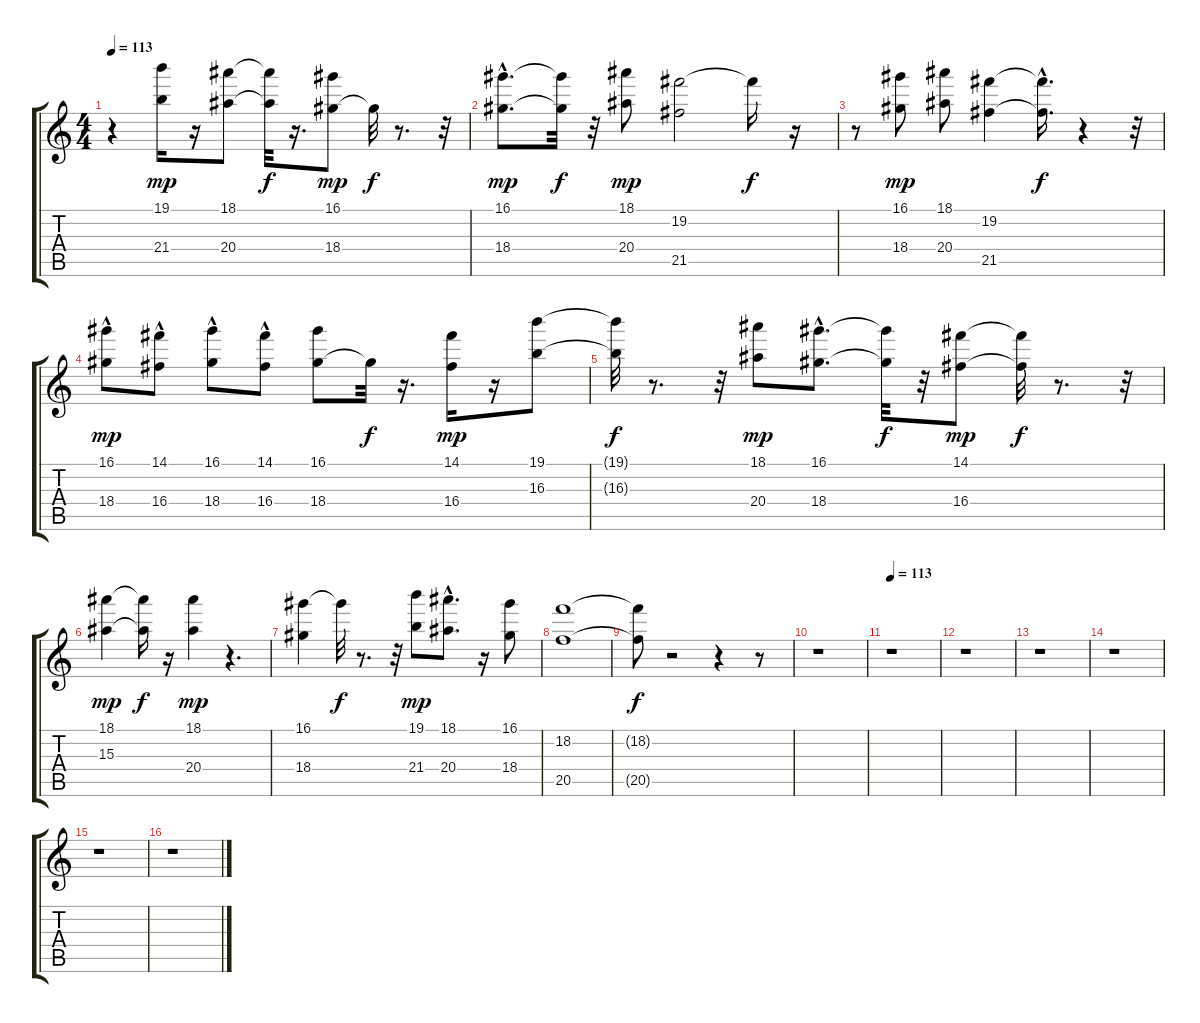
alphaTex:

\track "" {instrument electricbassfinger}
\staff {score tabs}
\tuning (E4 B3 G3 D3 A2 E2) {hide}
\ts (4 4)
\tempo 113
\clef g2
\ks c
r.4{dy mp} (19.1 21.4).16 r.16 (18.1 20.4).8 (18.1{t} 20.4{t}).32{dy f} r.16{d} (16.1 18.4).8{dy mp} 18.4{t}.32{dy f} r.8{d} r.32 |
(16.1{hac} 18.4{hac}).8{d dy mp} (16.1{t} 18.4{t}).32{dy f} r.32 (18.1 20.4).8{dy mp} (19.2 21.5).2 19.2{t}.16{dy f} r.16 |
r.8 (16.1 18.4).8{dy mp} (18.1 20.4).8 (19.2 21.5).4 (19.2{hac t} 21.5{t}).16{d dy f} r.4 r.32 |
(16.1{hac} 18.4).8{dy mp} (14.1{hac} 16.4).8 (16.1 18.4{hac}).8 (14.1{hac} 16.4).8 (16.1 18.4).8 18.4{t}.32{dy f} r.16{d} (14.1 16.4).16{dy mp} r.16 (19.1 16.3).8 |
(19.1{t} 16.3{t}).32{dy f} r.8{d} r.32 (18.1 20.4).8{dy mp} (16.1{hac} 18.4{hac}).8{d} (16.1{t} 18.4{t}).32{dy f} r.32 (14.1 16.4).8{dy mp} (14.1{t} 16.4{t}).32{dy f} r.8{d} r.32 |
(18.1 15.3).4{dy mp} (18.1{t} 15.3{t}).16{dy f} r.16 (18.1 20.4).4{dy mp} r.4{d} |
(16.1 18.4).4 16.1{t}.32{dy f} r.8{d} r.32 (19.1 21.4).8{dy mp} (18.1{hac} 20.4{hac}).8{d} r.16 (16.1 18.4).8 |
(18.2 20.5).1 |
(18.2{t} 20.5{t}).8{dy f} r.2 r.4 r.8 |
r.1 |
\tempo 113
r.1 |
r.1 |
r.1 |
r.1 |
r.1 |
r.1
